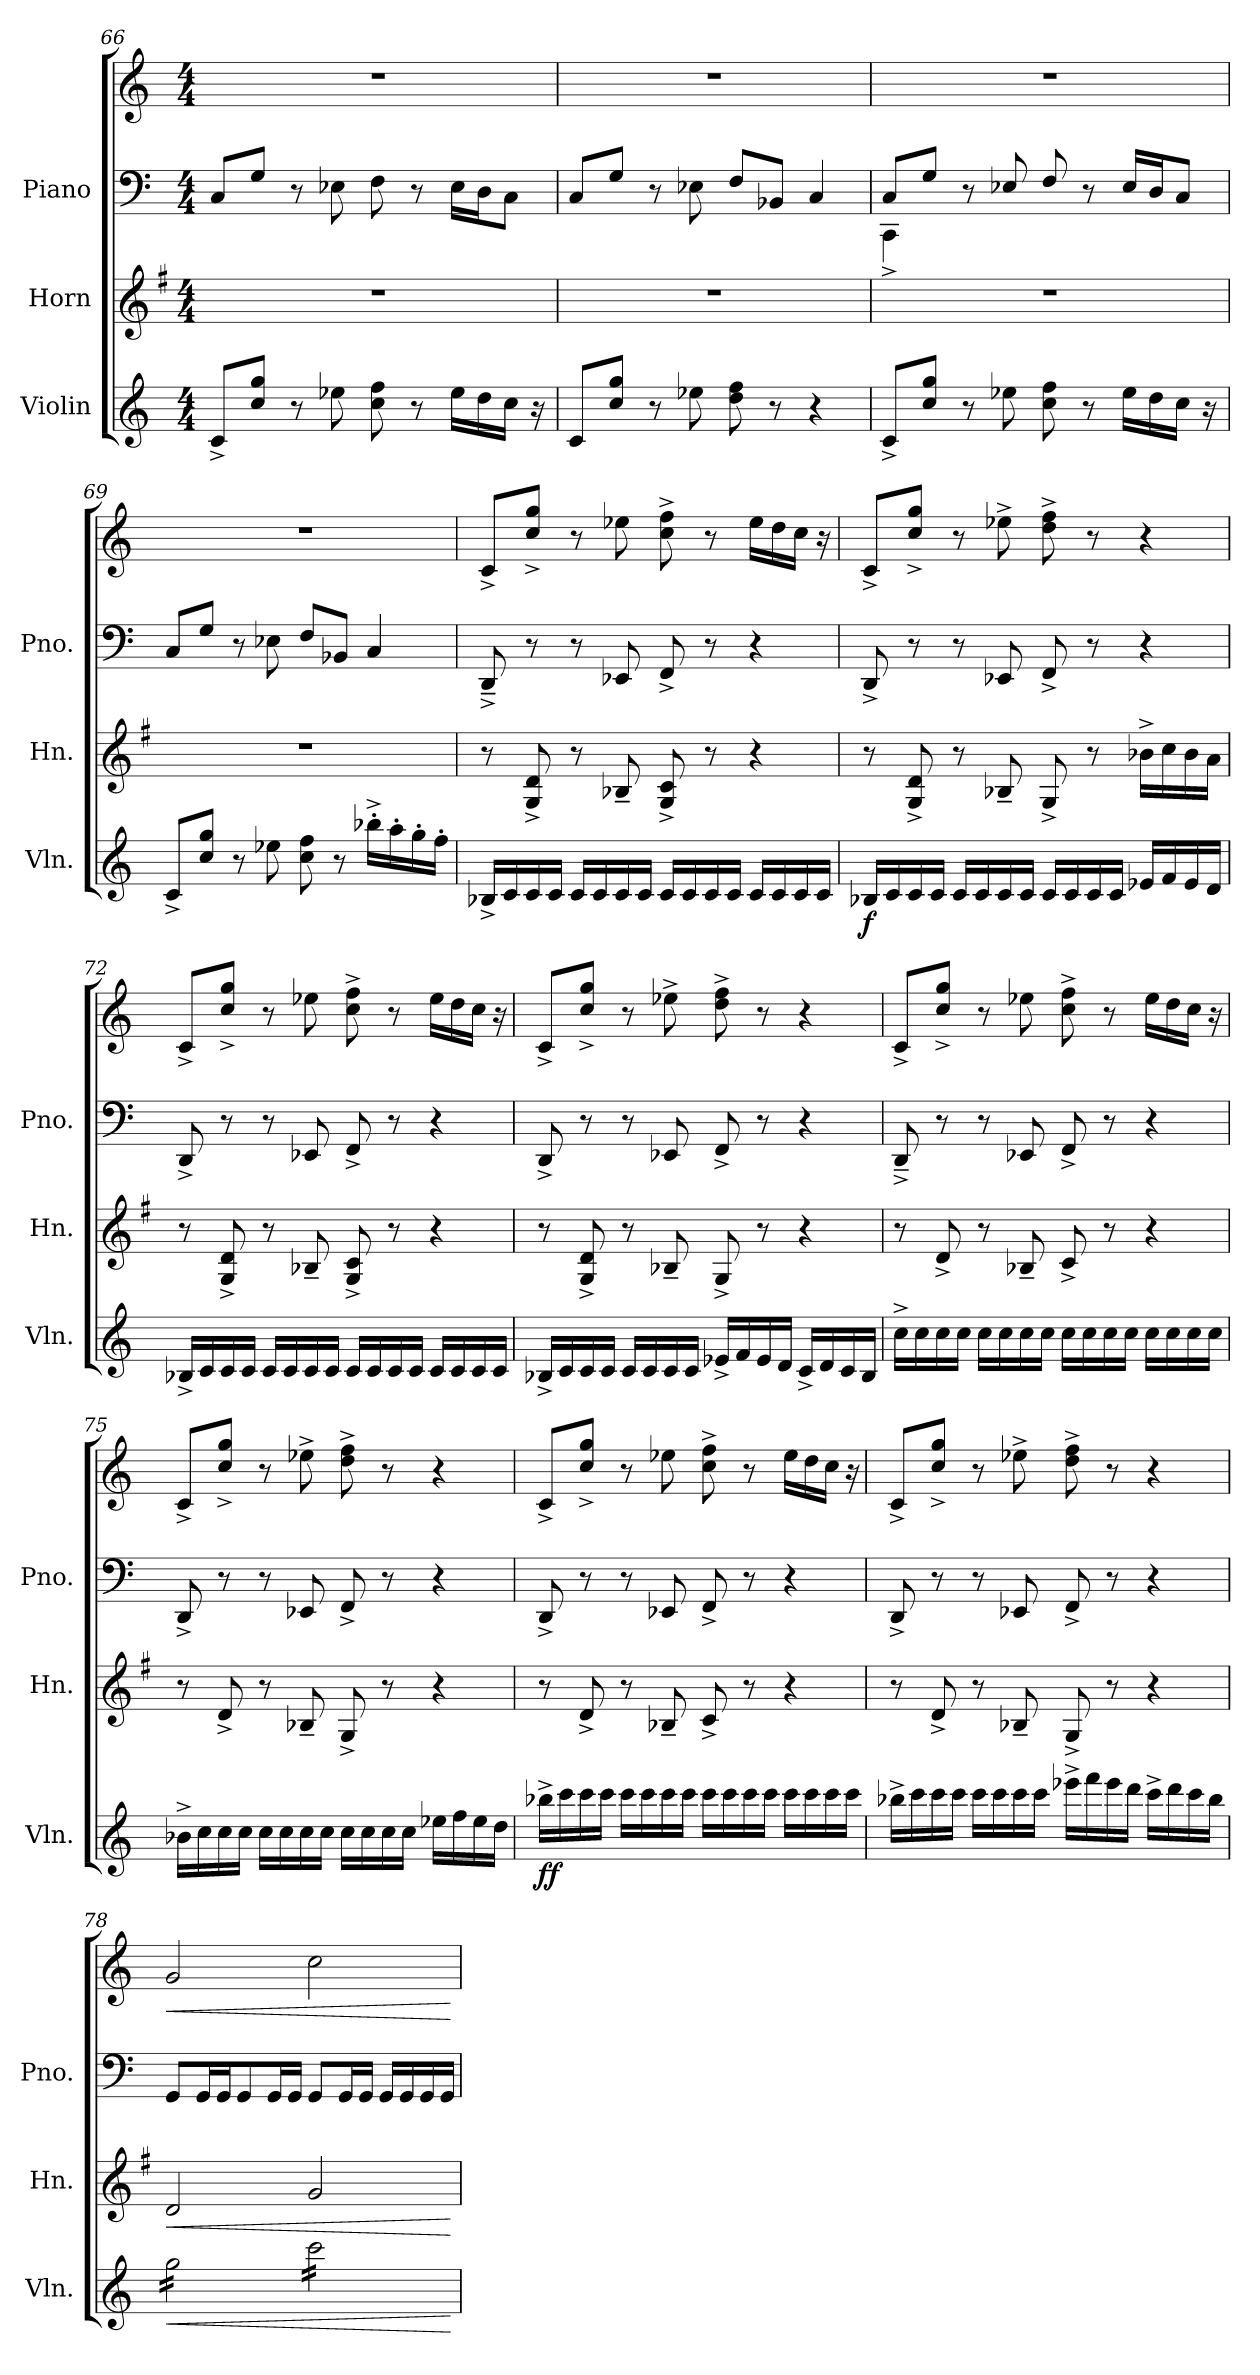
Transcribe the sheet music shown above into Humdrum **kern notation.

**kern	**dynam	**kern	**dynam	**kern	**kern	**dynam
*part3	*part3	*part2	*part2	*part1	*part1	*part1
*staff4	*staff4	*staff3	*staff3	*staff2	*staff1	*staff1/2
*I"Violin	*	*I"Horn	*	*I"Piano	*	*
*I'Vln.	*	*I'Hn.	*	*I'Pno.	*	*
*clefG2	*	*clefG2	*	*clefF4	*clefG2	*
*	*	*ITrd4c7	*	*	*	*
*k[]	*	*k[]	*	*k[]	*k[]	*
*C:	*	*C:	*	*C:	*C:	*
*M4/4	*	*M4/4	*	*M4/4	*M4/4	*
=66	=66	=66	=66	=66	=66	=66
8c^/L	.	1r	.	8C/L	1r	.
8cc/ 8gg/J	.	.	.	8G/J	.	.
8r	.	.	.	8r	.	.
8ee-X\	.	.	.	8E-X\	.	.
8cc\ 8ff\	.	.	.	8F\	.	.
8r	.	.	.	8r	.	.
16ee-\LL	.	.	.	16E-\LL	.	.
16dd\	.	.	.	16D\J	.	.
16cc\JJ	.	.	.	8C\J	.	.
16r	.	.	.	.	.	.
!!LO:LB:g=z
=67	=67	=67	=67	=67	=67	=67
8c/L	.	1r	.	8C/L	1r	.
8cc/ 8gg/J	.	.	.	8G/J	.	.
8r	.	.	.	8r	.	.
8ee-X\	.	.	.	8E-X\	.	.
8dd\ 8ff\	.	.	.	8F/L	.	.
8r	.	.	.	8BB-X/J	.	.
4r	.	.	.	4C/	.	.
=68	=68	=68	=68	=68	=68	=68
*	*	*	*	*^	*	*
8c^/L	.	1r	.	8C/L	4CC^\	1r	.
8cc/ 8gg/J	.	.	.	8G/J	.	.	.
8r	.	.	.	8r	2.ryy	.	.
8ee-X\	.	.	.	8E-X/	.	.	.
8cc\ 8ff\	.	.	.	8F/	.	.	.
8r	.	.	.	8r	.	.	.
16ee-\LL	.	.	.	16E-/LL	.	.	.
16dd\	.	.	.	16D/J	.	.	.
16cc\JJ	.	.	.	8C/J	.	.	.
16r	.	.	.	.	.	.	.
*	*	*	*	*v	*v	*	*
=69	=69	=69	=69	=69	=69	=69
8c^/L	.	1r	.	8C/L	1r	.
8cc/ 8gg/J	.	.	.	8G/J	.	.
8r	.	.	.	8r	.	.
8ee-X\	.	.	.	8E-X\	.	.
8cc\ 8ff\	.	.	.	8F/L	.	.
8r	.	.	.	8BB-X/J	.	.
16bb-X^'\LL	.	.	.	4C/	.	.
16aa'\	.	.	.	.	.	.
16gg'\	.	.	.	.	.	.
16ff'\JJ	.	.	.	.	.	.
=70	=70	=70	=70	=70	=70	=70
16B-X^/LL	.	8r	.	8DD^~/	8c^/L	.
16c/	.	.	.	.	.	.
16c/	.	8C/^ 8G/^	.	8r	8cc/^ 8gg/^J	.
16c/JJ	.	.	.	.	.	.
16c/LL	.	8r	.	8r	8r	.
16c/	.	.	.	.	.	.
16c/	.	8E-X~/	.	8EE-X/	8ee-X\	.
16c/JJ	.	.	.	.	.	.
16c/LL	.	8C/^ 8F/^	.	8FF^/	8cc\^ 8ff\^	.
16c/	.	.	.	.	.	.
16c/	.	8r	.	8r	8r	.
16c/JJ	.	.	.	.	.	.
16c/LL	.	4r	.	4r	16ee-\LL	.
16c/	.	.	.	.	16dd\	.
16c/	.	.	.	.	16cc\JJ	.
16c/JJ	.	.	.	.	16r	.
!!LO:LB:g=z
=71	=71	=71	=71	=71	=71	=71
!	!LO:DY:b	!	!	!	!	!
16B-X/LL	f	8r	.	8DD^/	8c^/L	.
16c/	.	.	.	.	.	.
16c/	.	8C/^ 8G/^	.	8r	8cc/^ 8gg/^J	.
16c/JJ	.	.	.	.	.	.
16c/LL	.	8r	.	8r	8r	.
16c/	.	.	.	.	.	.
16c/	.	8E-X~/	.	8EE-X/	8ee-X^\	.
16c/JJ	.	.	.	.	.	.
16c/LL	.	8C^/	.	8FF^/	8dd\^ 8ff\^	.
16c/	.	.	.	.	.	.
16c/	.	8r	.	8r	8r	.
16c/JJ	.	.	.	.	.	.
16e-X/LL	.	16e-X^\LL	.	4r	4r	.
16f/	.	16f\	.	.	.	.
16e-/	.	16e-\	.	.	.	.
16d/JJ	.	16d\JJ	.	.	.	.
=72	=72	=72	=72	=72	=72	=72
16B-X^/LL	.	8r	.	8DD^/	8c^/L	.
16c/	.	.	.	.	.	.
16c/	.	8C/^ 8G/^	.	8r	8cc/^ 8gg/^J	.
16c/JJ	.	.	.	.	.	.
16c/LL	.	8r	.	8r	8r	.
16c/	.	.	.	.	.	.
16c/	.	8E-X~/	.	8EE-X/	8ee-X\	.
16c/JJ	.	.	.	.	.	.
16c/LL	.	8C/^ 8F/^	.	8FF^/	8cc\^ 8ff\^	.
16c/	.	.	.	.	.	.
16c/	.	8r	.	8r	8r	.
16c/JJ	.	.	.	.	.	.
16c/LL	.	4r	.	4r	16ee-\LL	.
16c/	.	.	.	.	16dd\	.
16c/	.	.	.	.	16cc\JJ	.
16c/JJ	.	.	.	.	16r	.
=73	=73	=73	=73	=73	=73	=73
16B-X^/LL	.	8r	.	8DD^/	8c^/L	.
16c/	.	.	.	.	.	.
16c/	.	8C/^ 8G/^	.	8r	8cc/^ 8gg/^J	.
16c/JJ	.	.	.	.	.	.
16c/LL	.	8r	.	8r	8r	.
16c/	.	.	.	.	.	.
16c/	.	8E-X~/	.	8EE-X/	8ee-X^\	.
16c/JJ	.	.	.	.	.	.
16e-X^/LL	.	8C^/	.	8FF^/	8dd\^ 8ff\^	.
16f/	.	.	.	.	.	.
16e-/	.	8r	.	8r	8r	.
16d/JJ	.	.	.	.	.	.
16c^/LL	.	4r	.	4r	4r	.
16d/	.	.	.	.	.	.
16c/	.	.	.	.	.	.
16B-/JJ	.	.	.	.	.	.
!!LO:PB:g=z
=74	=74	=74	=74	=74	=74	=74
16cc^\LL	.	8r	.	8DD^~/	8c^/L	.
16cc\	.	.	.	.	.	.
16cc\	.	8G^/	.	8r	8cc/^ 8gg/^J	.
16cc\JJ	.	.	.	.	.	.
16cc\LL	.	8r	.	8r	8r	.
16cc\	.	.	.	.	.	.
16cc\	.	8E-X~/	.	8EE-X/	8ee-X\	.
16cc\JJ	.	.	.	.	.	.
16cc\LL	.	8F^/	.	8FF^/	8cc\^ 8ff\^	.
16cc\	.	.	.	.	.	.
16cc\	.	8r	.	8r	8r	.
16cc\JJ	.	.	.	.	.	.
16cc\LL	.	4r	.	4r	16ee-\LL	.
16cc\	.	.	.	.	16dd\	.
16cc\	.	.	.	.	16cc\JJ	.
16cc\JJ	.	.	.	.	16r	.
=75	=75	=75	=75	=75	=75	=75
16b-X^\LL	.	8r	.	8DD^/	8c^/L	.
16cc\	.	.	.	.	.	.
16cc\	.	8G^/	.	8r	8cc/^ 8gg/^J	.
16cc\JJ	.	.	.	.	.	.
16cc\LL	.	8r	.	8r	8r	.
16cc\	.	.	.	.	.	.
16cc\	.	8E-X~/	.	8EE-X/	8ee-X^\	.
16cc\JJ	.	.	.	.	.	.
16cc\LL	.	8C^/	.	8FF^/	8dd\^ 8ff\^	.
16cc\	.	.	.	.	.	.
16cc\	.	8r	.	8r	8r	.
16cc\JJ	.	.	.	.	.	.
16ee-X\LL	.	4r	.	4r	4r	.
16ff\	.	.	.	.	.	.
16ee-\	.	.	.	.	.	.
16dd\JJ	.	.	.	.	.	.
=76	=76	=76	=76	=76	=76	=76
!	!LO:DY:b	!	!	!	!	!
16bb-X^\LL	ff	8r	.	8DD^/	8c^/L	.
16ccc\	.	.	.	.	.	.
16ccc\	.	8G^/	.	8r	8cc/^ 8gg/^J	.
16ccc\JJ	.	.	.	.	.	.
16ccc\LL	.	8r	.	8r	8r	.
16ccc\	.	.	.	.	.	.
16ccc\	.	8E-X~/	.	8EE-X/	8ee-X\	.
16ccc\JJ	.	.	.	.	.	.
16ccc\LL	.	8F^/	.	8FF^/	8cc\^ 8ff\^	.
16ccc\	.	.	.	.	.	.
16ccc\	.	8r	.	8r	8r	.
16ccc\JJ	.	.	.	.	.	.
16ccc\LL	.	4r	.	4r	16ee-\LL	.
16ccc\	.	.	.	.	16dd\	.
16ccc\	.	.	.	.	16cc\JJ	.
16ccc\JJ	.	.	.	.	16r	.
!!LO:LB:g=z
=77	=77	=77	=77	=77	=77	=77
16bb-X^\LL	.	8r	.	8DD^/	8c^/L	.
16ccc\	.	.	.	.	.	.
16ccc\	.	8G^/	.	8r	8cc/^ 8gg/^J	.
16ccc\JJ	.	.	.	.	.	.
16ccc\LL	.	8r	.	8r	8r	.
16ccc\	.	.	.	.	.	.
16ccc\	.	8E-X~/	.	8EE-X/	8ee-X^\	.
16ccc\JJ	.	.	.	.	.	.
16eee-X^\LL	.	8C^/	.	8FF^/	8dd\^ 8ff\^	.
16fff\	.	.	.	.	.	.
16eee-\	.	8r	.	8r	8r	.
16ddd\JJ	.	.	.	.	.	.
16ccc^\LL	.	4r	.	4r	4r	.
16ddd\	.	.	.	.	.	.
16ccc\	.	.	.	.	.	.
16bb-\JJ	.	.	.	.	.	.
=78	=78	=78	=78	=78	=78	=78
!	!LO:HP:b	!	!LO:HP:b	!	!	!LO:HP:b
!	!	!	!	!	!	!LO:DY:n=1:b=2
!	!	!	!	!	!	!LO:DY:n=2:b
*tremolo	*	*	*	*	*	*
16gg\LL	<	2G/	<	8GG/L	2g/	< f mp
16gg\	.	.	.	.	.	.
16gg\	.	.	.	16GG/L	.	.
16gg\	.	.	.	16GG/J	.	.
16gg\	.	.	.	8GG/	.	.
16gg\	.	.	.	.	.	.
16gg\	.	.	.	16GG/L	.	.
16gg\JJ	.	.	.	16GG/JJ	.	.
16ccc\LL	.	2c/	.	8GG/L	2cc\	.
16ccc\	.	.	.	.	.	.
16ccc\	.	.	.	16GG/L	.	.
16ccc\	.	.	.	16GG/JJ	.	.
16ccc\	.	.	.	16GG/LL	.	.
16ccc\	.	.	.	16GG/	.	.
16ccc\	.	.	.	16GG/	.	.
16ccc\JJ	.	.	.	16GG/JJ	.	.
*Xtremolo	*	*	*	*	*	*
.	[	.	[	.	.	[
=	=	=	=	=	=	=
*-	*-	*-	*-	*-	*-	*-
